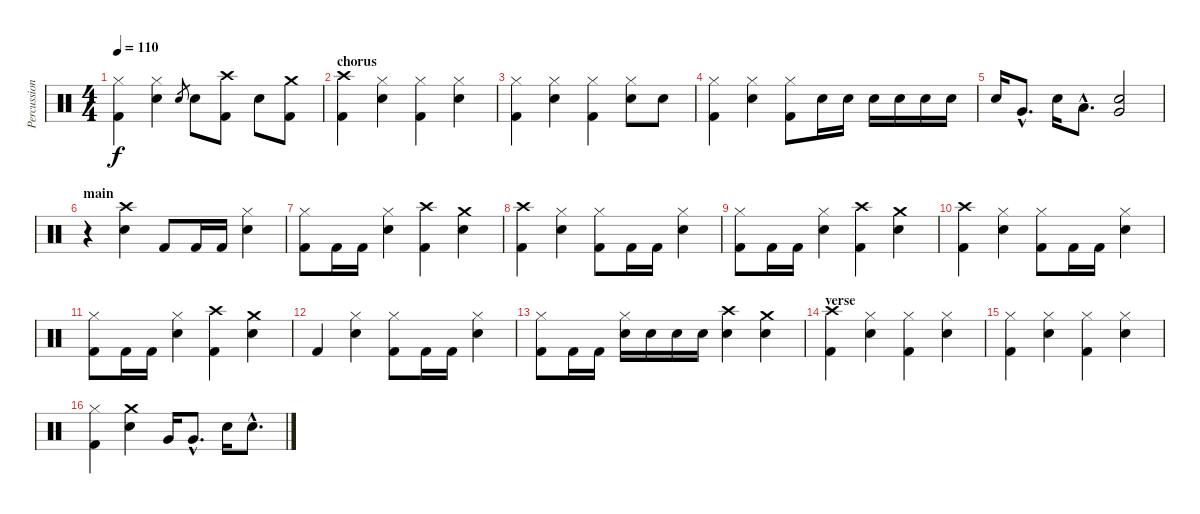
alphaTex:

\track ("Percussion" "Percussion") {instrument percussion}
\staff {score}
\articulation defaults
\ts (4 4)
\tempo 110
\clef neutral
\ks c
("Hi-Hat (closed)" "Kick (hit) 2").4{dy f} ("Hi-Hat (closed)" "Snare (hit) 2").4 "Snare (hit) 2".8{gr} "Snare (hit) 2".8 ("Crash high (hit)" "Kick (hit) 2").8 "Snare (hit) 2".8 ("Crash medium (hit)" "Kick (hit) 2").8 |
\section ("" "chorus")
("Crash high (hit)" "Kick (hit) 2").4 ("Hi-Hat (closed)" "Snare (hit) 2").4 ("Hi-Hat (closed)" "Kick (hit) 2").4 ("Hi-Hat (closed)" "Snare (hit) 2").4 |
("Hi-Hat (closed)" "Kick (hit) 2").4 ("Hi-Hat (closed)" "Snare (hit) 2").4 ("Hi-Hat (closed)" "Kick (hit) 2").4 ("Hi-Hat (closed)" "Snare (hit) 2").8 "Snare (hit) 2".8 |
("Hi-Hat (closed)" "Kick (hit) 2").4 ("Hi-Hat (closed)" "Snare (hit) 2").4 ("Hi-Hat (closed)" "Kick (hit) 2").8 "Snare (hit) 2".16 "Snare (hit) 2".16 "Snare (hit) 2".16 "Snare (hit) 2".16 "Snare (hit) 2".16 "Snare (hit) 2".16 |
"Snare (hit) 2".16 "Very Low Tom (hit)"{hac}.8{d} "Snare (hit) 2".16 "Low Tom (hit)"{hac}.8{d} ("Very Low Tom (hit)" "Snare (hit) 2").2 |
\section ("" "main")
r.4 ("Crash high (hit)" "Snare (hit) 2").4 "Kick (hit) 2".8 "Kick (hit) 2".16 "Kick (hit) 2".16 ("Hi-Hat (closed)" "Snare (hit) 2").4 |
("Hi-Hat (closed)" "Kick (hit) 2").8 "Kick (hit) 2".16 "Kick (hit) 2".16 ("Hi-Hat (closed)" "Snare (hit) 2").4 ("Crash high (hit)" "Kick (hit) 2").4 ("Crash medium (hit)" "Snare (hit) 2").4 |
("Crash high (hit)" "Kick (hit) 2").4 ("Hi-Hat (closed)" "Snare (hit) 2").4 ("Hi-Hat (closed)" "Kick (hit) 2").8 "Kick (hit) 2".16 "Kick (hit) 2".16 ("Hi-Hat (closed)" "Snare (hit) 2").4 |
("Hi-Hat (closed)" "Kick (hit) 2").8 "Kick (hit) 2".16 "Kick (hit) 2".16 ("Hi-Hat (closed)" "Snare (hit) 2").4 ("Crash high (hit)" "Kick (hit) 2").4 ("Crash medium (hit)" "Snare (hit) 2").4 |
("Crash high (hit)" "Kick (hit) 2").4 ("Hi-Hat (closed)" "Snare (hit) 2").4 ("Hi-Hat (closed)" "Kick (hit) 2").8 "Kick (hit) 2".16 "Kick (hit) 2".16 ("Hi-Hat (closed)" "Snare (hit) 2").4 |
("Hi-Hat (closed)" "Kick (hit) 2").8 "Kick (hit) 2".16 "Kick (hit) 2".16 ("Hi-Hat (closed)" "Snare (hit) 2").4 ("Crash high (hit)" "Kick (hit) 2").4 ("Crash medium (hit)" "Snare (hit) 2").4 |
"Kick (hit) 2".4 ("Hi-Hat (closed)" "Snare (hit) 2").4 ("Hi-Hat (closed)" "Kick (hit) 2").8 "Kick (hit) 2".16 "Kick (hit) 2".16 ("Hi-Hat (closed)" "Snare (hit) 2").4 |
("Hi-Hat (closed)" "Kick (hit) 2").8 "Kick (hit) 2".16 "Kick (hit) 2".16 ("Hi-Hat (closed)" "Snare (hit) 2").16 "Snare (hit) 2".16 "Snare (hit) 2".16 "Snare (hit) 2".16 ("Crash high (hit)" "Snare (hit) 2").4 ("Crash medium (hit)" "Snare (hit) 2").4 |
\section ("" "verse")
("Crash high (hit)" "Kick (hit) 2").4 ("Hi-Hat (closed)" "Snare (hit) 2").4 ("Hi-Hat (closed)" "Kick (hit) 2").4 ("Hi-Hat (closed)" "Snare (hit) 2").4 |
("Hi-Hat (closed)" "Kick (hit) 2").4 ("Hi-Hat (closed)" "Snare (hit) 2").4 ("Hi-Hat (closed)" "Kick (hit) 2").4 ("Hi-Hat (closed)" "Snare (hit) 2").4 |
("Hi-Hat (closed)" "Kick (hit) 2").4 ("Crash medium (hit)" "Snare (hit) 2").4 "Very Low Tom (hit)".16 "Very Low Tom (hit)"{hac}.8{d} "Snare (hit) 2".16 "Snare (hit) 2"{hac}.8{d}
